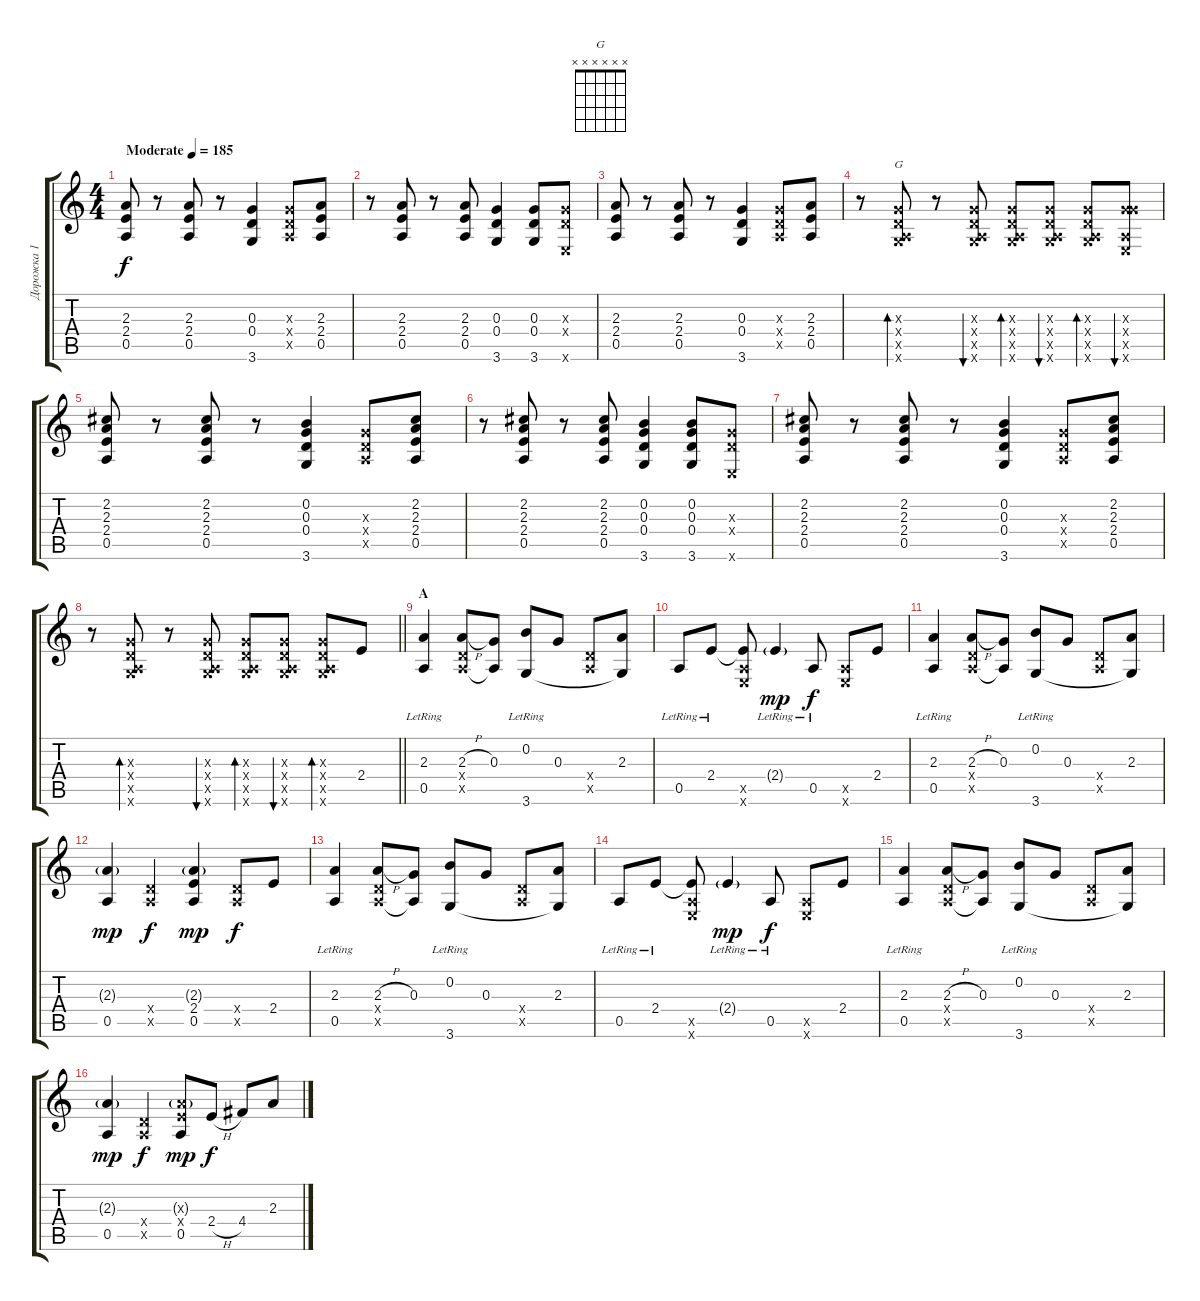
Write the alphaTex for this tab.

\track ("Дорожка 1" "Дорожка 1") {instrument acousticguitarsteel}
\staff {score tabs}
\tuning (E4 B3 G3 D3 A2 E2) {hide}
\chord ("G" x x x x x x)
\ts (4 4)
\section ("" "")
\tempo (185 "Moderate")
\clef g2
\ks c
(2.3 2.4 0.5).8{dy f instrument acousticguitarsteel} r.8 (2.3 2.4 0.5).8 r.8 (0.3 0.4 3.6).4 (0.3{x} 0.4{x} 0.5{x}).8 (2.3 2.4 0.5).8 |
r.8 (2.3 2.4 0.5).8 r.8 (2.3 2.4 0.5).8 (0.3 0.4 3.6).4 (0.3 0.4 3.6).8 (0.3{x} 0.4{x} 0.6{x}).8 |
(2.3 2.4 0.5).8 r.8 (2.3 2.4 0.5).8 r.8 (0.3 0.4 3.6).4 (0.3{x} 0.4{x} 0.5{x}).8 (2.3 2.4 0.5).8 |
r.8 (0.3{x} 0.4{x} 0.5{x} 3.6{x}).8{bd 60 ch "G"} r.8 (0.3{x} 0.4{x} 0.5{x} 3.6{x}).8{bu 60} (0.3{x} 0.4{x} 0.5{x} 3.6{x}).8{bd 60} (0.3{x} 0.4{x} 0.5{x} 3.6{x}).8{bu 60} (0.3{x} 0.4{x} 0.5{x} 3.6{x}).8{bd 60} (0.3{x} 5.4{x} 0.5{x} 0.6{x}).8{bu 60} |
(2.2 2.3 2.4 0.5).8 r.8 (2.2 2.3 2.4 0.5).8 r.8 (0.2 0.3 0.4 3.6).4 (0.3{x} 0.4{x} 0.5{x}).8 (2.2 2.3 2.4 0.5).8 |
r.8 (2.2 2.3 2.4 0.5).8 r.8 (2.2 2.3 2.4 0.5).8 (0.2 0.3 0.4 3.6).4 (0.2 0.3 0.4 3.6).8 (0.3{x} 0.4{x} 0.6{x}).8 |
(2.2 2.3 2.4 0.5).8 r.8 (2.2 2.3 2.4 0.5).8 r.8 (0.2 0.3 0.4 3.6).4 (0.3{x} 0.4{x} 0.5{x}).8 (2.2 2.3 2.4 0.5).8 |
\barLineRight lightlight
r.8 (0.3{x} 0.4{x} 0.5{x} 3.6{x}).8{bd 60} r.8 (0.3{x} 0.4{x} 0.5{x} 3.6{x}).8{bu 60} (0.3{x} 0.4{x} 0.5{x} 3.6{x}).8{bd 60} (0.3{x} 0.4{x} 0.5{x} 3.6{x}).8{bu 60} (0.3{x} 0.4{x} 0.5{x} 3.6{x}).8{bd 60} 2.4.8 |
\section ("" "A")
(2.3{lr} 0.5).4 (2.3{h} 0.4{x} 0.5{x}).8 (0.3 0.5{t}).8 (0.2{lr} 3.6).8 0.3.8 (0.4{x} 0.5{x}).8 (2.3 3.6{t}).8 |
0.5{lr}.8 2.4{lr}.8 (2.4{t} 0.5{x} 0.6{x}).8 2.4{g lr}.4{dy mp} 0.5{lr}.8{dy f} (0.5{x} 0.6{x}).8 2.4.8 |
(2.3{lr} 0.5).4 (2.3{h} 0.4{x} 0.5{x}).8 (0.3 0.5{t}).8 (0.2{lr} 3.6).8 0.3.8 (0.4{x} 0.5{x}).8 (2.3 3.6{t}).8 |
(2.3{g} 0.5).4{dy mp} (0.4{x} 0.5{x}).4{dy f} (2.3{g} 2.4 0.5).4{dy mp} (0.4{x} 0.5{x}).8{dy f} 2.4.8 |
(2.3{lr} 0.5).4 (2.3{h} 0.4{x} 0.5{x}).8 (0.3 0.5{t}).8 (0.2{lr} 3.6).8 0.3.8 (0.4{x} 0.5{x}).8 (2.3 3.6{t}).8 |
0.5{lr}.8 2.4{lr}.8 (2.4{t} 0.5{x} 0.6{x}).8 2.4{g lr}.4{dy mp} 0.5{lr}.8{dy f} (0.5{x} 0.6{x}).8 2.4.8 |
(2.3{lr} 0.5).4 (2.3{h} 0.4{x} 0.5{x}).8 (0.3 0.5{t}).8 (0.2{lr} 3.6).8 0.3.8 (0.4{x} 0.5{x}).8 (2.3 3.6{t}).8 |
(2.3{g} 0.5).4{dy mp} (0.4{x} 0.5{x}).4{dy f} (2.3{g x} 2.4{x} 0.5).8{dy mp} 2.4{h}.8{dy f} 4.4.8 2.3.8
